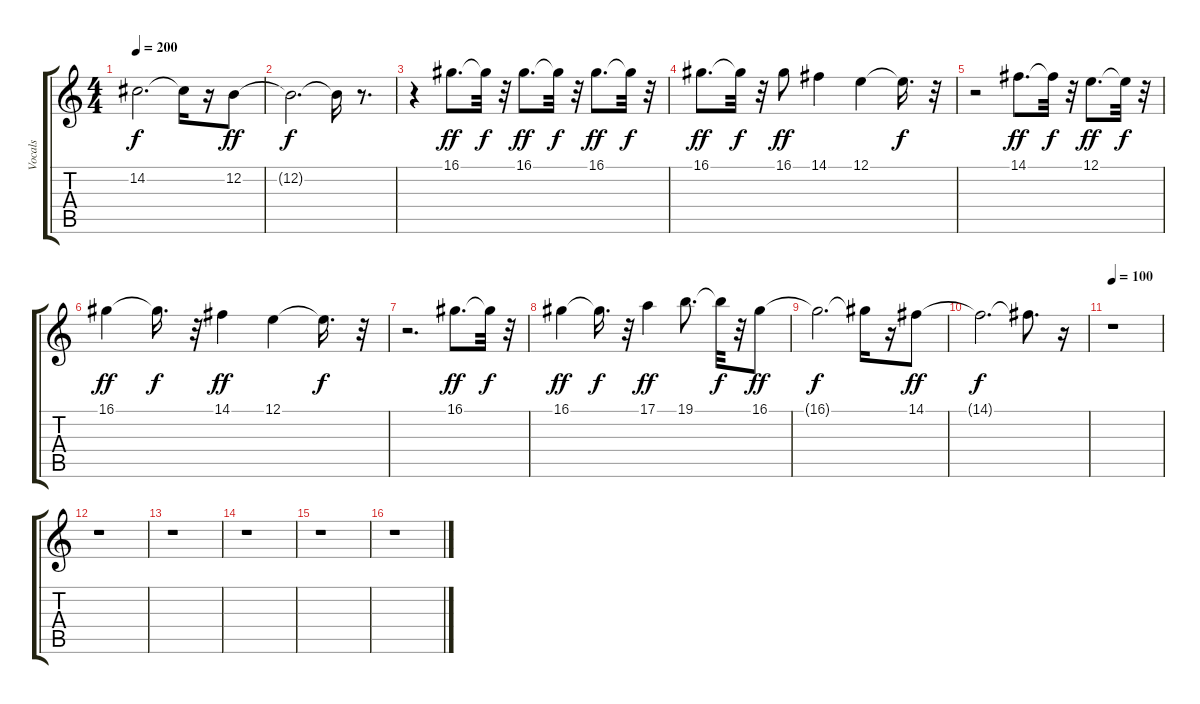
\track ("Vocals" "Vocals") {instrument choiraahs}
\staff {score tabs}
\tuning (E4 B3 G3 D3 A2 E2) {hide}
\ts (4 4)
\tempo 200
\clef g2
\ks c
14.2{t}.2{d dy f} 14.2{t}.16 r.16 12.2.8{dy ff} |
12.2{t}.2{d dy f} 12.2{t}.16 r.8{d} |
r.4 16.1.8{d dy ff} 16.1{t}.32{dy f} r.32 16.1.8{d dy ff} 16.1{t}.32{dy f} r.32 16.1.8{d dy ff} 16.1{t}.32{dy f} r.32 |
16.1.8{d dy ff} 16.1{t}.32{dy f} r.32 16.1.8{dy ff} 14.1.4 12.1.4 12.1{t}.16{d dy f} r.32 |
r.2 14.1.8{d dy ff} 14.1{t}.32{dy f} r.32 12.1.8{d dy ff} 12.1{t}.32{dy f} r.32 |
16.1.4{dy ff} 16.1{t}.16{d dy f} r.32 14.1.4{dy ff} 12.1.4 12.1{t}.16{d dy f} r.32 |
r.2{d} 16.1.8{d dy ff} 16.1{t}.32{dy f} r.32 |
16.1.4{dy ff} 16.1{t}.16{d dy f} r.32 17.1.4{dy ff} 19.1.8{d} 19.1{t}.32{dy f} r.32 16.1.8{dy ff} |
16.1{t}.2{d dy f} 16.1{t}.16 r.16 14.1.8{dy ff} |
14.1{t}.2{d dy f} 14.1{t}.8{d} r.16 |
\tempo 100
r.1 |
r.1 |
r.1 |
r.1 |
r.1 |
r.1
